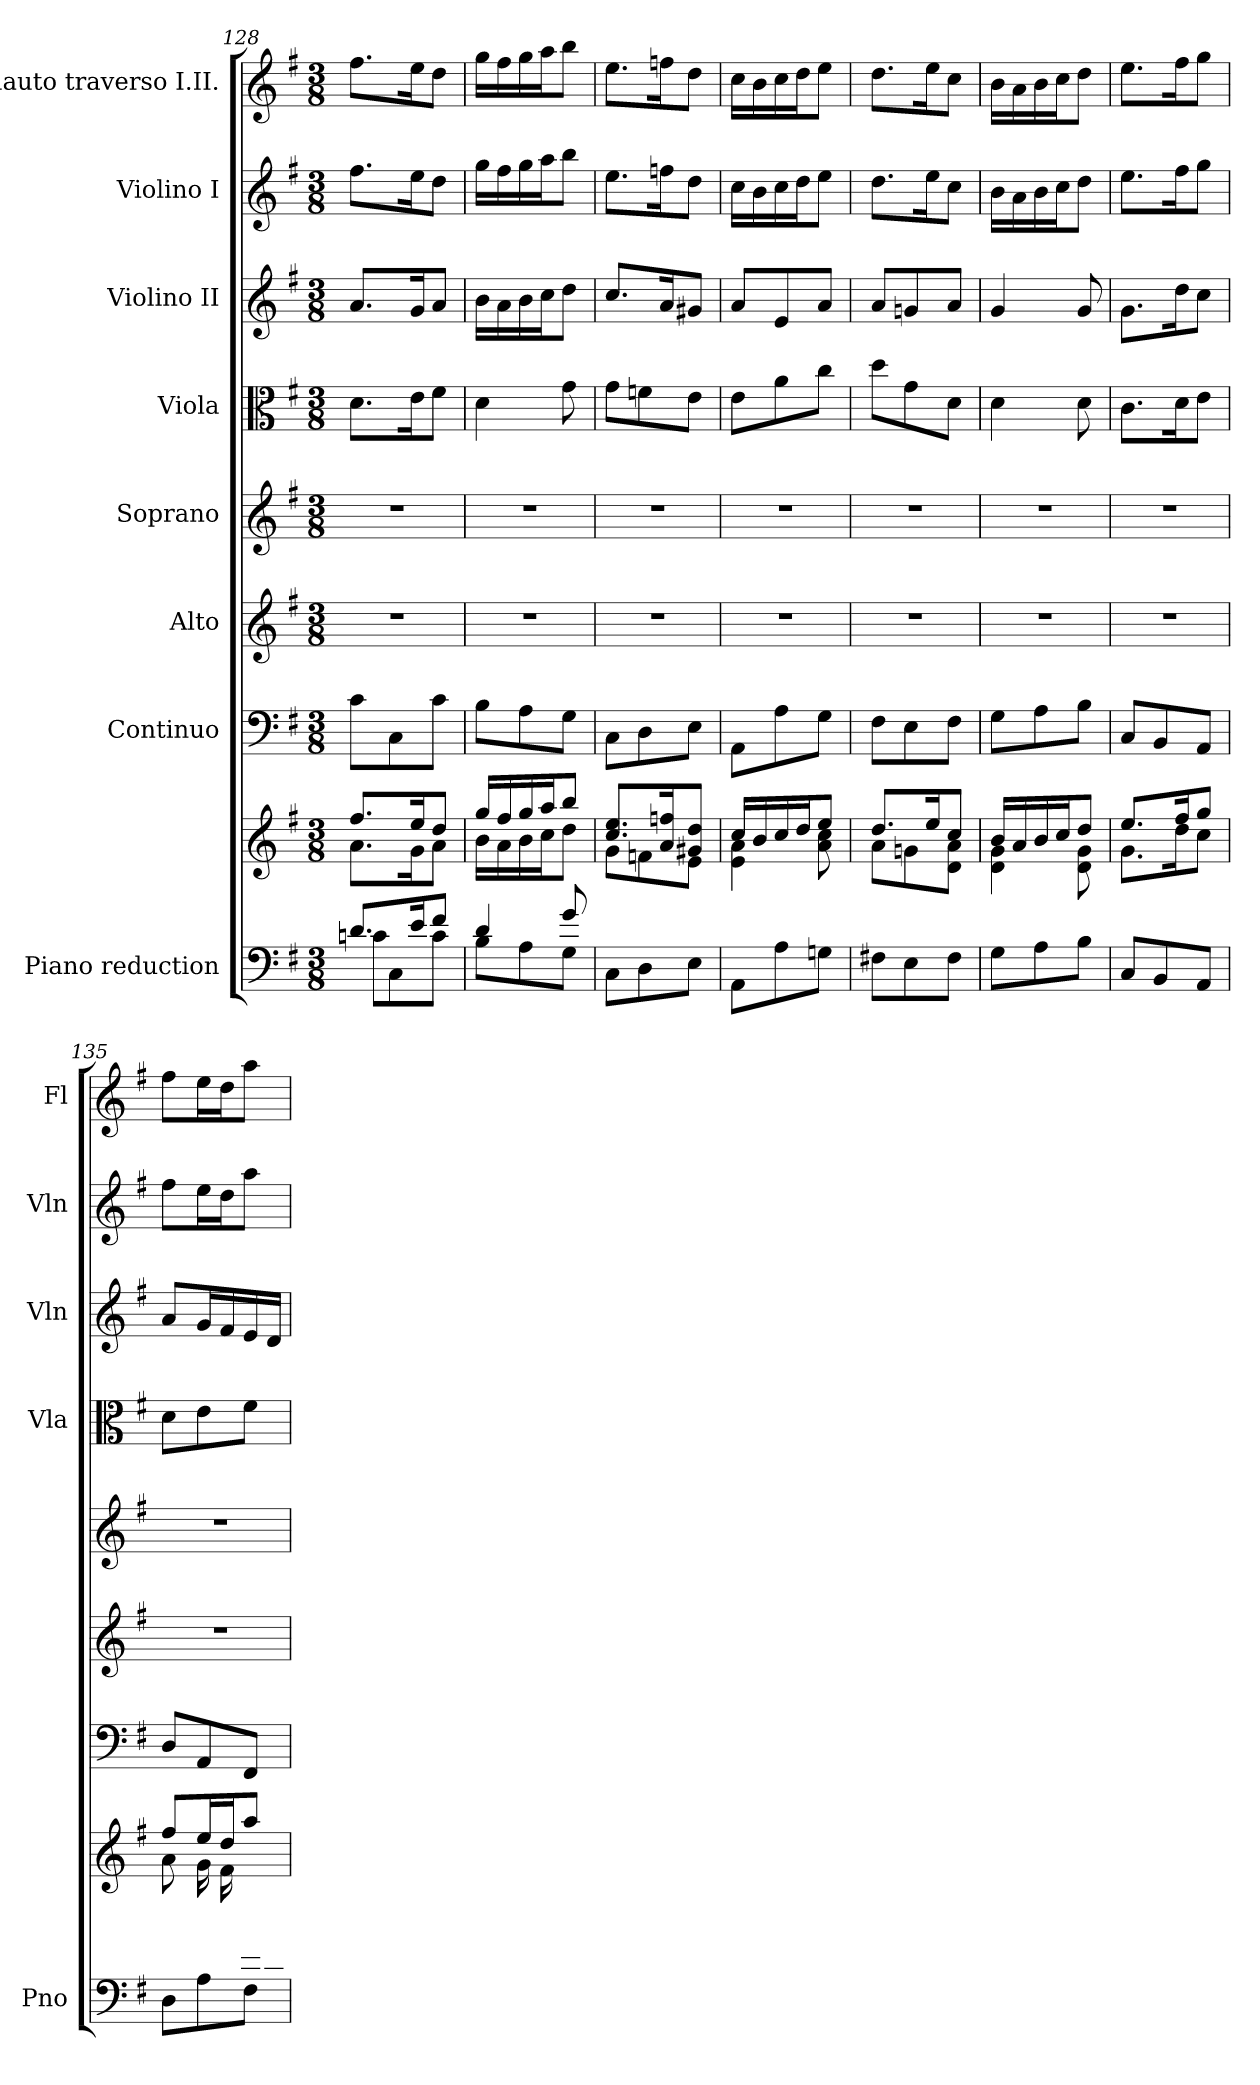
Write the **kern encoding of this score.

**kern	**kern	**kern	**kern	**kern	**kern	**kern	**kern	**kern
*part8	*part8	*part7	*part6	*part5	*part4	*part3	*part2	*part1
*staff9	*staff8	*staff7	*staff6	*staff5	*staff4	*staff3	*staff2	*staff1
*I"Piano reduction	*	*I"Continuo	*I"Alto	*I"Soprano	*I"Viola	*I"Violino II	*I"Violino I	*I"Flauto traverso I.II.
*I'Pno	*	*	*	*	*I'Vla	*I'Vln	*I'Vln	*I'Fl
*clefF4	*clefG2	*clefF4	*clefG2	*clefG2	*clefC3	*clefG2	*clefG2	*clefG2
*k[f#]	*k[f#]	*k[f#]	*k[f#]	*k[f#]	*k[f#]	*k[f#]	*k[f#]	*k[f#]
*M3/8	*M3/8	*M3/8	*M3/8	*M3/8	*M3/8	*M3/8	*M3/8	*M3/8
=128	=128	=128	=128	=128	=128	=128	=128	=128
*^	*^	*	*	*	*	*	*	*
8.d/L	8cn\L	8.ff#/L	8.a\L	8c\L	4.r	4.r	8.d\L	8.a/L	8.ff#\L	8.ff#\L
.	8C\	.	.	8C\	.	.	.	.	.	.
16e/K	.	16ee/K	16g\K	.	.	.	16e\K	16g/K	16ee\K	16ee\K
8f#/J	8c\J	8dd/J	8a\J	8c\J	.	.	8f#\J	8a/J	8dd\J	8dd\J
=129	=129	=129	=129	=129	=129	=129	=129	=129	=129	=129
4d/	8B\L	16gg/LL	16b\LL	8B\L	4.r	4.r	4d\	16b\LL	16gg\LL	16gg\LL
.	.	16ff#/	16a\	.	.	.	.	16a\	16ff#\	16ff#\
.	8A\	16gg/	16b\	8A\	.	.	.	16b\	16gg\	16gg\
.	.	16aa/J	16cc\J	.	.	.	.	16cc\J	16aa\J	16aa\J
8g/	8G\J	8bb/J	8dd\J	8G\J	.	.	8g\	8dd\J	8bb\J	8bb\J
*v	*v	*	*	*	*	*	*	*	*	*
=130	=130	=130	=130	=130	=130	=130	=130	=130	=130
8C\L	8.cc/ 8.ee/L	8g\L	8C\L	4.r	4.r	8g\L	8.cc/L	8.ee\L	8.ee\L
8D\	.	8fn\	8D\	.	.	8fn\	.	.	.
.	16a/ 16ffn/K	.	.	.	.	.	16a/K	16ffn\K	16ffn\K
8E\J	8g#X/ 8dd/J	8e\J	8E\J	.	.	8e\J	8g#X/J	8dd\J	8dd\J
=131	=131	=131	=131	=131	=131	=131	=131	=131	=131
8AA\L	16cc/LL	4e\ 4a\	8AA\L	4.r	4.r	8e\L	8a/L	16cc\LL	16cc\LL
.	16b/	.	.	.	.	.	.	16b\	16b\
8A\	16cc/	.	8A\	.	.	8a\	8e/	16cc\	16cc\
.	16dd/J	.	.	.	.	.	.	16dd\J	16dd\J
8Gn\J	8ee/J	8a\ 8cc\	8G\J	.	.	8cc\J	8a/J	8ee\J	8ee\J
=132	=132	=132	=132	=132	=132	=132	=132	=132	=132
8F#X\L	8.dd/L	8a\L	8F#\L	4.r	4.r	8dd\L	8a/L	8.dd\L	8.dd\L
8E\	.	8gn\	8E\	.	.	8g\	8gn/	.	.
.	16ee/K	.	.	.	.	.	.	16ee\K	16ee\K
8F#\J	8cc/J	8d\ 8a\J	8F#\J	.	.	8d\J	8a/J	8cc\J	8cc\J
=133	=133	=133	=133	=133	=133	=133	=133	=133	=133
8G\L	16b/LL	4d\ 4g\	8G\L	4.r	4.r	4d\	4g/	16b\LL	16b\LL
.	16a/	.	.	.	.	.	.	16a\	16a\
8A\	16b/	.	8A\	.	.	.	.	16b\	16b\
.	16cc/J	.	.	.	.	.	.	16cc\J	16cc\J
8B\J	8dd/J	8d\ 8g\	8B\J	.	.	8d\	8g/	8dd\J	8dd\J
!!LO:PB:g=z
=134	=134	=134	=134	=134	=134	=134	=134	=134	=134
8C/L	8.ee/L	8.g\L	8C/L	4.r	4.r	8.c\L	8.g\L	8.ee\L	8.ee\L
8BB/	.	.	8BB/	.	.	.	.	.	.
.	16ff#/K	16dd\K	.	.	.	16d\K	16dd\K	16ff#\K	16ff#\K
8AA/J	8gg/J	8cc\J	8AA/J	.	.	8e\J	8cc\J	8gg\J	8gg\J
=135	=135	=135	=135	=135	=135	=135	=135	=135	=135
*^	*	*	*	*	*	*	*	*	*
4ryy	8D\L	8ff#/L	8a\L	8D/L	4.r	4.r	8d\L	8a/L	8ff#\L	8ff#\L
.	8A\	16ee/L	16g\L	8AA/	.	.	8e\	16g/L	16ee\L	16ee\L
.	.	16dd/J	16f#\	.	.	.	.	16f#/	16dd\J	16dd\J
16e/	8F#\J	8aa/J	8ryy	8FF#/J	.	.	8f#\J	16e/	8aa\J	8aa\J
16d/JJ	.	.	.	.	.	.	.	16d/JJ	.	.
*v	*v	*	*	*	*	*	*	*	*	*
*	*v	*v	*	*	*	*	*	*	*
=	=	=	=	=	=	=	=	=
*-	*-	*-	*-	*-	*-	*-	*-	*-
